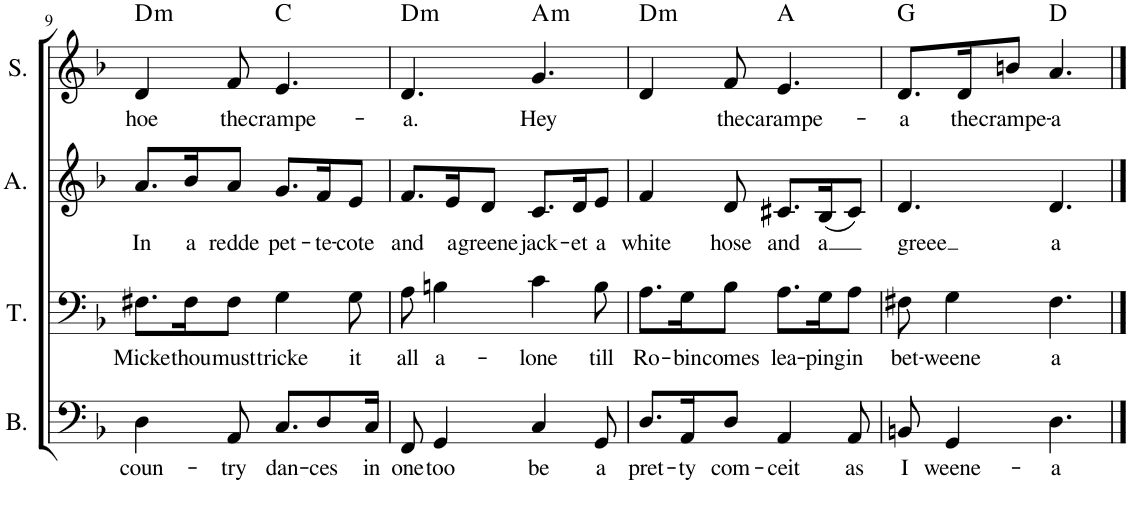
**kern	**text	**kern	**text	**kern	**text	**kern	**text	**harte
*part4	*part4	*part3	*part3	*part2	*part2	*part1	*part1	*part1
*staff4	*staff4	*staff3	*staff3	*staff2	*staff2	*staff1	*staff1	*
*I"Bass	*	*I"Tenor	*	*I"Alto	*	*I"Soprano	*	*
*I'B.	*	*I'T.	*	*I'A.	*	*I'S.	*	*
!!LO:PB:g=z
*clefF4	*	*clefF4	*	*clefG2	*	*clefG2	*	*
*k[b-]	*	*k[b-]	*	*k[b-]	*	*k[b-]	*	*
*M6/8	*	*M6/8	*	*M6/8	*	*M6/8	*	*
=9	=9	=9	=9	=9	=9	=9	=9	=9
!	!LO:LY:b	!	!LO:LY:b	!	!LO:LY:b	!	!LO:LY:b	!LO:H:kt=m
4D\	coun-	8.F#X\L	Micke	8.a/L	In	4d/	hoe	D:min
!	!	!	!LO:LY:b	!	!LO:LY:b	!	!	!
.	.	16F#\K	thou	16b-/K	a	.	.	.
!	!LO:LY:b	!	!LO:LY:b	!	!LO:LY:b	!	!LO:LY:b	!
8AA/	-try	8F#\J	must	8a/J	redde	8f/	the	.
!	!LO:LY:b	!	!LO:LY:b	!	!LO:LY:b	!	!LO:LY:b	!
8.C/L	dan-	4G\	tricke	8.g/L	pet-	4.e/	crampe-	C:maj
!	!LO:LY:b	!	!	!	!LO:LY:b	!	!	!
8D/	-ces	.	.	16f/K	-te-	.	.	.
!	!	!	!LO:LY:b	!	!LO:LY:b	!	!	!
.	.	8G\	it	8e/J	-cote	.	.	.
!	!LO:LY:b	!	!	!	!	!	!	!
16C/Jk	in	.	.	.	.	.	.	.
=10	=10	=10	=10	=10	=10	=10	=10	=10
!	!LO:LY:b	!	!LO:LY:b	!	!LO:LY:b	!	!LO:LY:b	!LO:H:kt=m
8FF/	one	8A\	all	8.f/L	and	4.d/	-a.	D:min
!	!LO:LY:b	!	!LO:LY:b	!	!	!	!	!
4GG/	too	4Bn\	a-	.	.	.	.	.
!	!	!	!	!	!LO:LY:b	!	!	!
.	.	.	.	16e/K	a	.	.	.
!	!	!	!	!	!LO:LY:b	!	!	!
.	.	.	.	8d/J	greene	.	.	.
!	!LO:LY:b	!	!LO:LY:b	!	!LO:LY:b	!	!LO:LY:b	!LO:H:kt=m
4C/	be	4c\	-lone	8.c/L	jack-	4.g/	Hey	A:min
!	!	!	!	!	!LO:LY:b	!	!	!
.	.	.	.	16d/K	-et	.	.	.
!	!LO:LY:b	!	!LO:LY:b	!	!LO:LY:b	!	!	!
8GG/	a	8B\	till	8e/J	a	.	.	.
=11	=11	=11	=11	=11	=11	=11	=11	=11
!	!LO:LY:b	!	!LO:LY:b	!	!LO:LY:b	!	!	!LO:H:kt=m
8.D/L	pret-	8.A\L	Ro-	4f/	white	4d/	.	D:min
!	!LO:LY:b	!	!LO:LY:b	!	!	!	!	!
16AA/K	-ty	16G\K	-bin	.	.	.	.	.
!	!LO:LY:b	!	!LO:LY:b	!	!LO:LY:b	!	!LO:LY:b	!
8D/J	com-	8B-\J	comes	8d/	hose	8f/	the	.
!	!LO:LY:b	!	!LO:LY:b	!	!LO:LY:b	!	!LO:LY:b	!
4AA/	-ceit	8.A\L	lea-	8.c#X/L	and	4.e/	carampe-	A:maj
!	!	!	!LO:LY:b	!	!LO:LY:b	!	!	!
.	.	16G\K	-ping	(16B-/K	a	.	.	.
!	!LO:LY:b	!	!LO:LY:b	!	!	!	!	!
8AA/	as	8A\J	in	8c#/J)	.	.	.	.
=12	=12	=12	=12	=12	=12	=12	=12	=12
!	!LO:LY:b	!	!LO:LY:b	!	!LO:LY:b	!	!LO:LY:b	!
8BBn/	I	8F#X\	bet-	4.d/	greee	8.d/L	-a	G:maj
!	!LO:LY:b	!	!LO:LY:b	!	!	!	!	!
4GG/	weene-	4G\	-weene	.	.	.	.	.
!	!	!	!	!	!	!	!LO:LY:b	!
.	.	.	.	.	.	16d/K	the	.
!	!	!	!	!	!	!	!LO:LY:b	!
.	.	.	.	.	.	8bn/J	crampe-	.
!	!LO:LY:b	!	!LO:LY:b	!	!LO:LY:b	!	!LO:LY:b	!
4.D\	-a	4.F#\	a	4.d/	a	4.a/	-a	D:maj
==	==	==	==	==	==	==	==	==
*-	*-	*-	*-	*-	*-	*-	*-	*-
